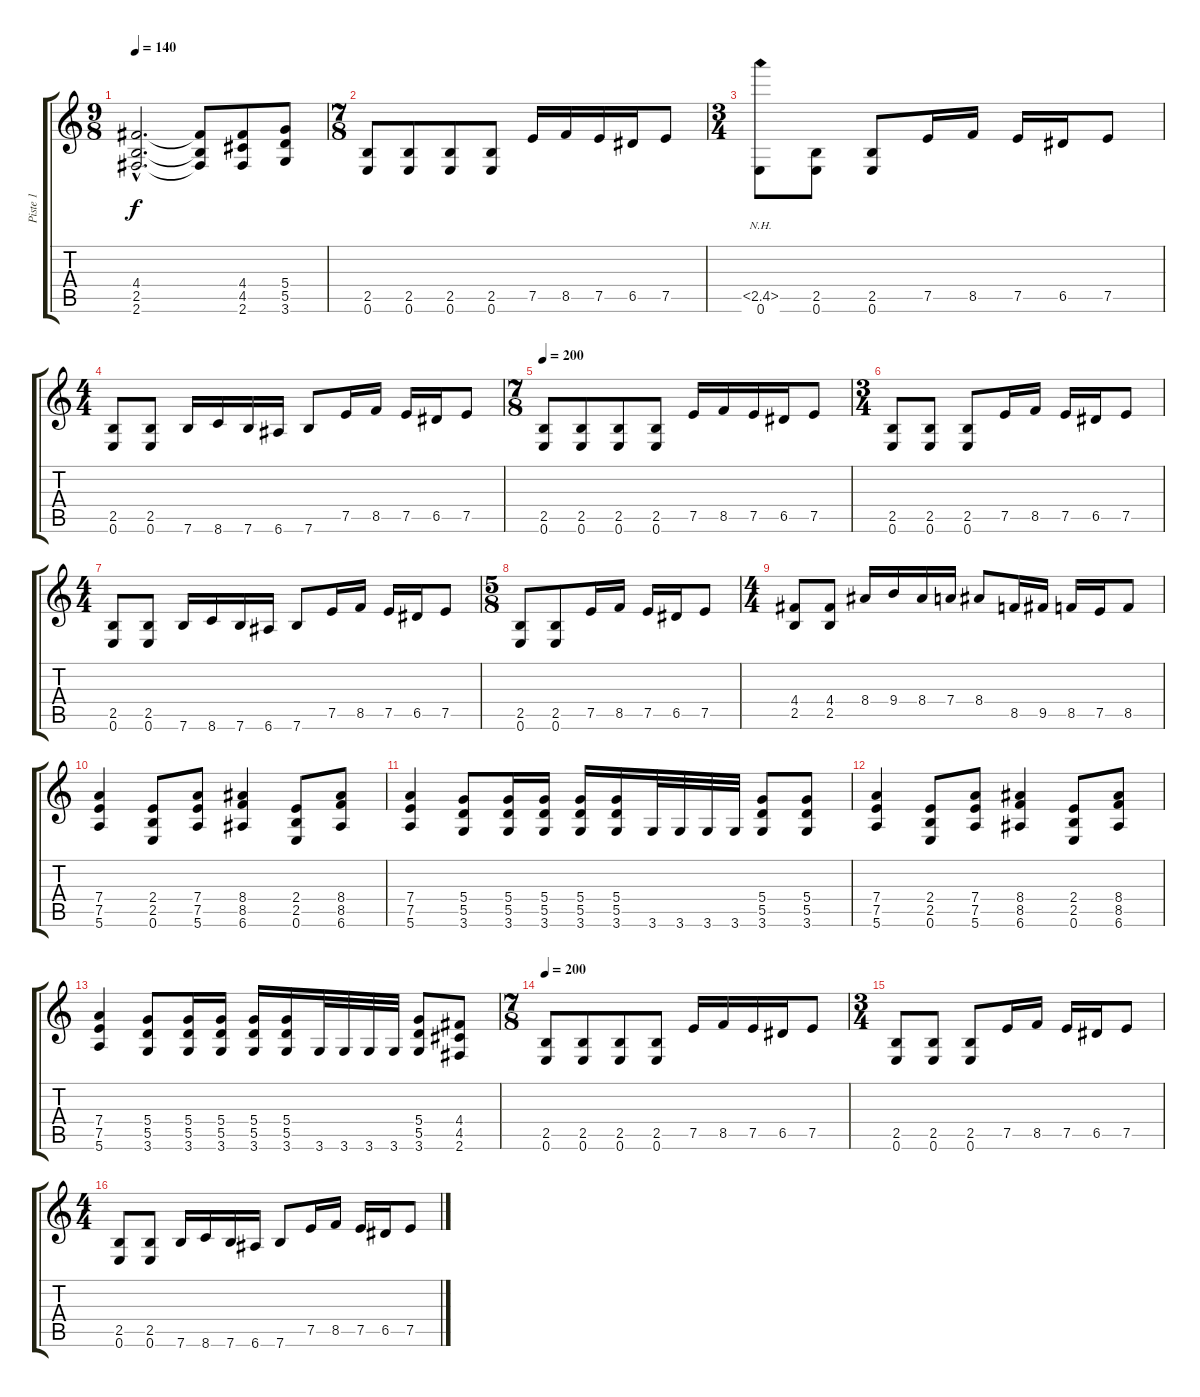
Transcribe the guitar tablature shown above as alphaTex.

\track ("Piste 1" "Piste 1") {instrument distortionguitar}
\staff {score tabs}
\tuning (E4 B3 G3 D3 A2 E2) {hide}
\ts (9 8)
\tempo 140
\clef g2
\ks c
(4.4{hac} 2.5{hac} 2.6{hac}).2{d dy f} (4.4{t} 2.5{t} 2.6{t}).8 (4.4 4.5 2.6).8 (5.4 5.5 3.6).8 |
\ts (7 8)
(2.5 0.6).8 (2.5 0.6).8 (2.5 0.6).8 (2.5 0.6).8 7.5.16 8.5.16 7.5.16 6.5.16 7.5.8 |
\ts (3 4)
(2.5{nh} 0.6).8 (2.5 0.6).8 (2.5 0.6).8 7.5.16 8.5.16 7.5.16 6.5.16 7.5.8 |
\ts (4 4)
(2.5 0.6).8 (2.5 0.6).8 7.6.16 8.6.16 7.6.16 6.6.16 7.6.8 7.5.16 8.5.16 7.5.16 6.5.16 7.5.8 |
\ts (7 8)
\tempo 200
(2.5 0.6).8 (2.5 0.6).8 (2.5 0.6).8 (2.5 0.6).8 7.5.16 8.5.16 7.5.16 6.5.16 7.5.8 |
\ts (3 4)
(2.5 0.6).8 (2.5 0.6).8 (2.5 0.6).8 7.5.16 8.5.16 7.5.16 6.5.16 7.5.8 |
\ts (4 4)
(2.5 0.6).8 (2.5 0.6).8 7.6.16 8.6.16 7.6.16 6.6.16 7.6.8 7.5.16 8.5.16 7.5.16 6.5.16 7.5.8 |
\ts (5 8)
(2.5 0.6).8 (2.5 0.6).8 7.5.16 8.5.16 7.5.16 6.5.16 7.5.8 |
\ts (4 4)
(4.4 2.5).8 (4.4 2.5).8 8.4.16 9.4.16 8.4.16 7.4.16 8.4.8 8.5.16 9.5.16 8.5.16 7.5.16 8.5.8 |
(7.4 7.5 5.6).4 (2.4 2.5 0.6).8 (7.4 7.5 5.6).8 (8.4 8.5 6.6).4 (2.4 2.5 0.6).8 (8.4 8.5 6.6).8 |
(7.4 7.5 5.6).4 (5.4 5.5 3.6).8 (5.4 5.5 3.6).16 (5.4 5.5 3.6).16 (5.4 5.5 3.6).16 (5.4 5.5 3.6).16 3.6.32 3.6.32 3.6.32 3.6.32 (5.4 5.5 3.6).8 (5.4 5.5 3.6).8 |
(7.4 7.5 5.6).4 (2.4 2.5 0.6).8 (7.4 7.5 5.6).8 (8.4 8.5 6.6).4 (2.4 2.5 0.6).8 (8.4 8.5 6.6).8 |
(7.4 7.5 5.6).4 (5.4 5.5 3.6).8 (5.4 5.5 3.6).16 (5.4 5.5 3.6).16 (5.4 5.5 3.6).16 (5.4 5.5 3.6).16 3.6.32 3.6.32 3.6.32 3.6.32 (5.4 5.5 3.6).8 (4.4 4.5 2.6).8 |
\ts (7 8)
\tempo 200
(2.5 0.6).8 (2.5 0.6).8 (2.5 0.6).8 (2.5 0.6).8 7.5.16 8.5.16 7.5.16 6.5.16 7.5.8 |
\ts (3 4)
(2.5 0.6).8 (2.5 0.6).8 (2.5 0.6).8 7.5.16 8.5.16 7.5.16 6.5.16 7.5.8 |
\ts (4 4)
(2.5 0.6).8 (2.5 0.6).8 7.6.16 8.6.16 7.6.16 6.6.16 7.6.8 7.5.16 8.5.16 7.5.16 6.5.16 7.5.8
